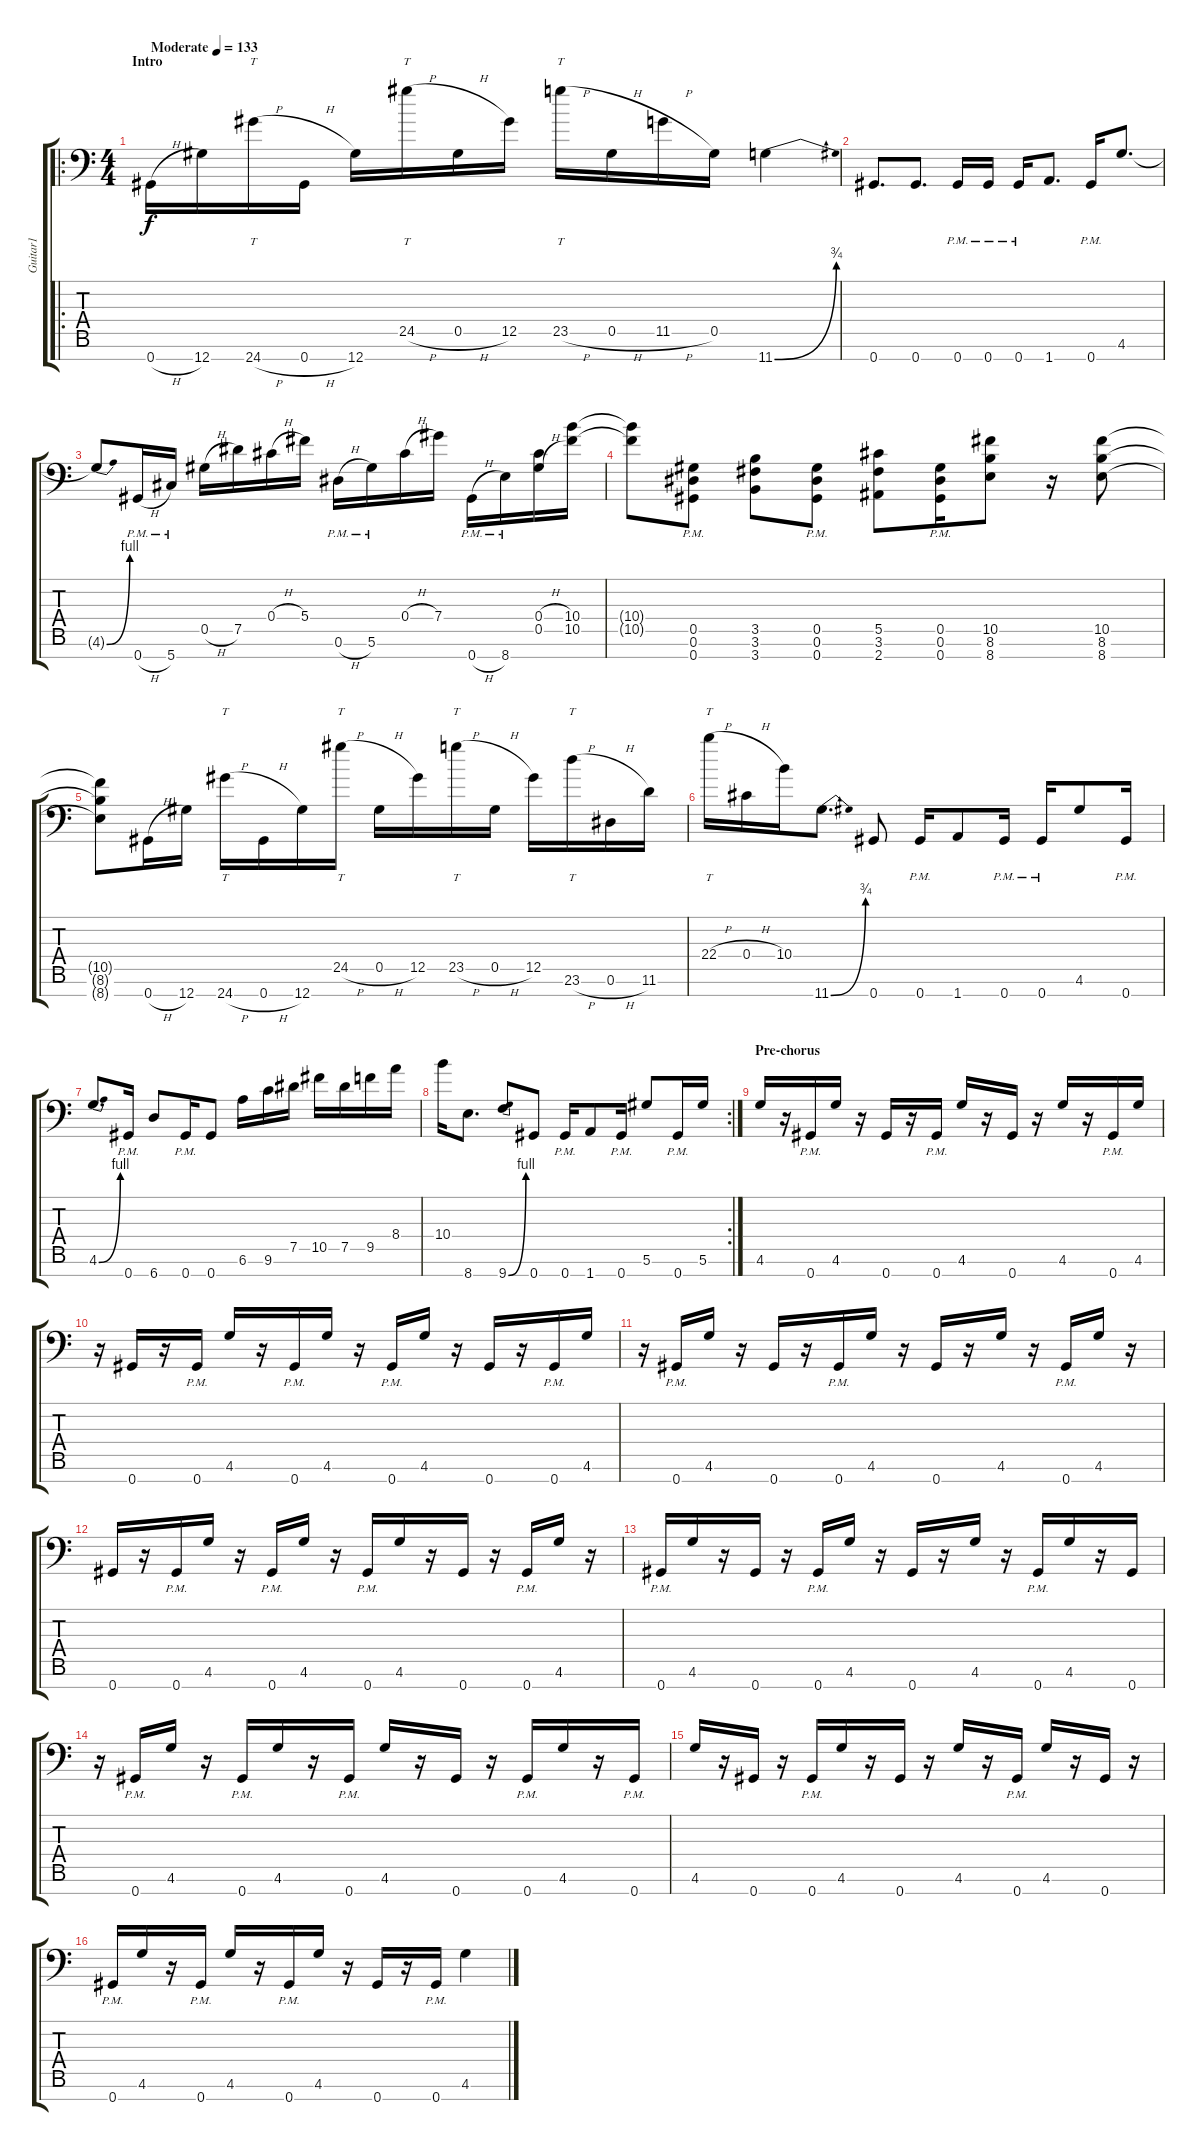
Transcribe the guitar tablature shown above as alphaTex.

\track ("Guitar1" "Guitar1") {instrument distortionguitar}
\staff {score tabs}
\tuning (Eb4 Bb3 Gb3 Db3 Ab2 Eb2 Ab1) {hide}
\ro
\ts (4 4)
\section ("" "Intro")
\tempo (133 "Moderate")
\clef f4
\ks c
0.7{h}.16{dy f instrument distortionguitar} 12.7.16 24.7{h}.16{tt} 0.7{h}.16 12.7.16 24.5{h}.16{tt} 0.5{h}.16 12.5.16 23.5{h}.16{tt} 0.5{h}.16 11.5{h}.16 0.5.16 11.7{be (bend 0 0 60 3)}.4 |
0.7.8{d} 0.7.8{d} 0.7{pm}.16 0.7{pm}.16 0.7{pm}.16 1.7.8{d} 0.7{pm}.16 4.6.8{d} |
4.6{be (bend 0 0 60 4) t}.8 0.7{h pm}.16 5.7{pm}.16 0.5{h}.16 7.5.16 0.4{h}.16 5.4.16 0.6{h pm}.16 5.6{pm}.16 0.4{h}.16 7.4.16 0.7{h pm}.16 8.7{pm}.16 (0.4{h} 0.5{h}).16 (10.4 10.5).16 |
(10.4{t} 10.5{t}).8 (0.5{pm} 0.6{pm} 0.7{pm}).8 (3.5 3.6 3.7).8 (0.5{pm} 0.6{pm} 0.7{pm}).8 (5.5 3.6 2.7).8 (0.5{pm} 0.6{pm} 0.7{pm}).16 (10.5 8.6 8.7).8 r.16 (10.5 8.6 8.7).8 |
(10.5{t} 8.6{t} 8.7{t}).8 0.7{h}.16 12.7.16 24.7{h}.16{tt} 0.7{h}.16 12.7.16 24.5{h}.16{tt} 0.5{h}.16 12.5.16 23.5{h}.16{tt} 0.5{h}.16 12.5.16 23.6{h}.16{tt} 0.6{h}.16 11.6.16 |
22.4{h}.16{tt} 0.4{h}.16 10.4.16 11.7{be (bend 0 0 60 3)}.8{d} 0.7.8 0.7{pm}.16 1.7.8 0.7{pm}.16 0.7{pm}.16 4.6.8 0.7{pm}.16 |
4.6{be (bend 0 0 60 4)}.8{d} 0.7{pm}.16 6.7.8 0.7{pm}.16 0.7.8 6.6.16 9.6.16 7.5.16 10.5.16 7.5.16 9.5.16 8.4.16 |
\rc 2
10.4.16 8.7.8{d} 9.7{be (bend 0 0 60 4)}.8 0.7.8 0.7{pm}.16 1.7.8 0.7{pm}.16 5.6.8 0.7{pm}.16 5.6.16 |
\section ("" "Pre-chorus")
4.6.16 r.16 0.7{pm}.16 4.6.16 r.16 0.7.16 r.16 0.7{pm}.16 4.6.16 r.16 0.7.16 r.16 4.6.16 r.16 0.7{pm}.16 4.6.16 |
r.16 0.7.16 r.16 0.7{pm}.16 4.6.16 r.16 0.7{pm}.16 4.6.16 r.16 0.7{pm}.16 4.6.16 r.16 0.7.16 r.16 0.7{pm}.16 4.6.16 |
r.16 0.7{pm}.16 4.6.16 r.16 0.7.16 r.16 0.7{pm}.16 4.6.16 r.16 0.7.16 r.16 4.6.16 r.16 0.7{pm}.16 4.6.16 r.16 |
0.7.16 r.16 0.7{pm}.16 4.6.16 r.16 0.7{pm}.16 4.6.16 r.16 0.7{pm}.16 4.6.16 r.16 0.7.16 r.16 0.7{pm}.16 4.6.16 r.16 |
0.7{pm}.16 4.6.16 r.16 0.7.16 r.16 0.7{pm}.16 4.6.16 r.16 0.7.16 r.16 4.6.16 r.16 0.7{pm}.16 4.6.16 r.16 0.7.16 |
r.16 0.7{pm}.16 4.6.16 r.16 0.7{pm}.16 4.6.16 r.16 0.7{pm}.16 4.6.16 r.16 0.7.16 r.16 0.7{pm}.16 4.6.16 r.16 0.7{pm}.16 |
4.6.16 r.16 0.7.16 r.16 0.7{pm}.16 4.6.16 r.16 0.7.16 r.16 4.6.16 r.16 0.7{pm}.16 4.6.16 r.16 0.7.16 r.16 |
0.7{pm}.16 4.6.16 r.16 0.7{pm}.16 4.6.16 r.16 0.7{pm}.16 4.6.16 r.16 0.7.16 r.16 0.7{pm}.16 4.6.4
